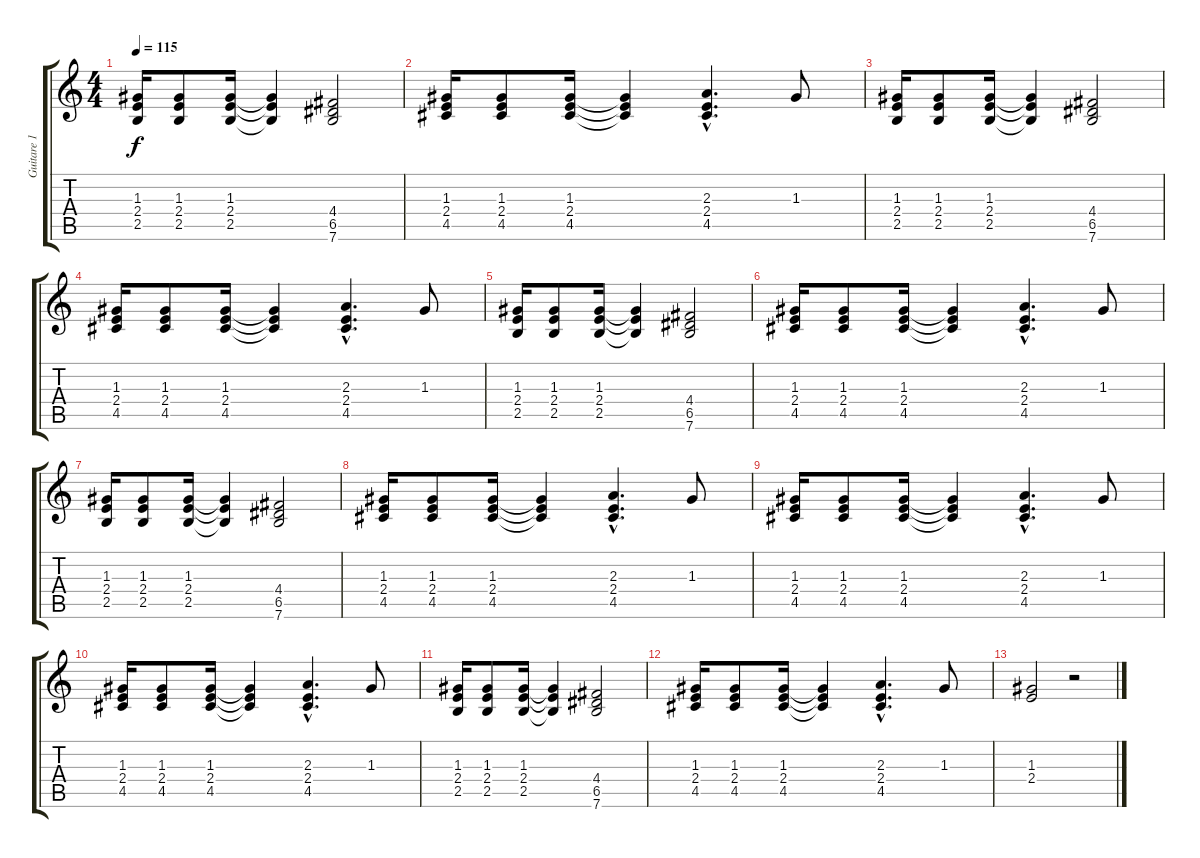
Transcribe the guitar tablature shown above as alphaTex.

\track ("Guitare 1" "Guitare 1") {instrument overdrivenguitar}
\staff {score tabs}
\tuning (E4 B3 G3 D3 A2 E2) {hide}
\ts (4 4)
\tempo 115
\clef g2
\ks c
(1.3 2.4 2.5).16{dy f} (1.3 2.4 2.5).8 (1.3 2.4 2.5).16 (1.3{t} 2.4{t} 2.5{t}).4 (4.4 6.5 7.6).2 |
(1.3 2.4 4.5).16 (1.3 2.4 4.5).8 (1.3 2.4 4.5).16 (1.3{t} 2.4{t} 4.5{t}).4 (2.3{hac} 2.4{hac} 4.5{hac}).4{d} 1.3.8 |
(1.3 2.4 2.5).16 (1.3 2.4 2.5).8 (1.3 2.4 2.5).16 (1.3{t} 2.4{t} 2.5{t}).4 (4.4 6.5 7.6).2 |
(1.3 2.4 4.5).16 (1.3 2.4 4.5).8 (1.3 2.4 4.5).16 (1.3{t} 2.4{t} 4.5{t}).4 (2.3{hac} 2.4{hac} 4.5{hac}).4{d} 1.3.8 |
(1.3 2.4 2.5).16 (1.3 2.4 2.5).8 (1.3 2.4 2.5).16 (1.3{t} 2.4{t} 2.5{t}).4 (4.4 6.5 7.6).2 |
(1.3 2.4 4.5).16 (1.3 2.4 4.5).8 (1.3 2.4 4.5).16 (1.3{t} 2.4{t} 4.5{t}).4 (2.3{hac} 2.4{hac} 4.5{hac}).4{d} 1.3.8 |
(1.3 2.4 2.5).16 (1.3 2.4 2.5).8 (1.3 2.4 2.5).16 (1.3{t} 2.4{t} 2.5{t}).4 (4.4 6.5 7.6).2 |
(1.3 2.4 4.5).16 (1.3 2.4 4.5).8 (1.3 2.4 4.5).16 (1.3{t} 2.4{t} 4.5{t}).4 (2.3{hac} 2.4{hac} 4.5{hac}).4{d} 1.3.8 |
(1.3 2.4 4.5).16 (1.3 2.4 4.5).8 (1.3 2.4 4.5).16 (1.3{t} 2.4{t} 4.5{t}).4 (2.3{hac} 2.4{hac} 4.5{hac}).4{d} 1.3.8 |
(1.3 2.4 4.5).16 (1.3 2.4 4.5).8 (1.3 2.4 4.5).16 (1.3{t} 2.4{t} 4.5{t}).4 (2.3{hac} 2.4{hac} 4.5{hac}).4{d} 1.3.8 |
(1.3 2.4 2.5).16 (1.3 2.4 2.5).8 (1.3 2.4 2.5).16 (1.3{t} 2.4{t} 2.5{t}).4 (4.4 6.5 7.6).2 |
(1.3 2.4 4.5).16 (1.3 2.4 4.5).8 (1.3 2.4 4.5).16 (1.3{t} 2.4{t} 4.5{t}).4 (2.3{hac} 2.4{hac} 4.5{hac}).4{d} 1.3.8 |
(1.3 2.4).2 r.2
